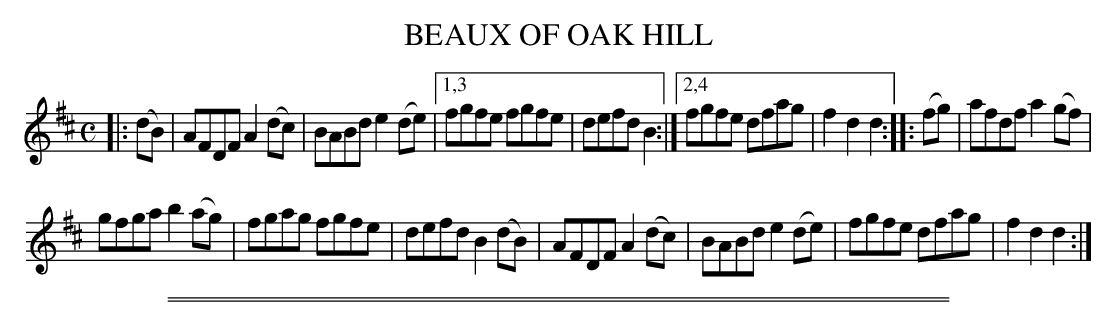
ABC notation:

X:1
T: BEAUX OF OAK HILL
M: C
L: 1/8
K: D
|: (dB) |\
AFDF A2(dc) | BABd e2(de) |\
[1,3 fgfe fgfe | defd B2 :|\
[2,4 fgfe dfag | f2d2d2 ::\
(fg) |\
afdf a2(gf) |
gfga b2(ag) |\
fgag fgfe | defd B2(dB) |\
AFDF A2(dc) | BABd e2(de) |\
fgfe dfag | f2d2d2 :|
